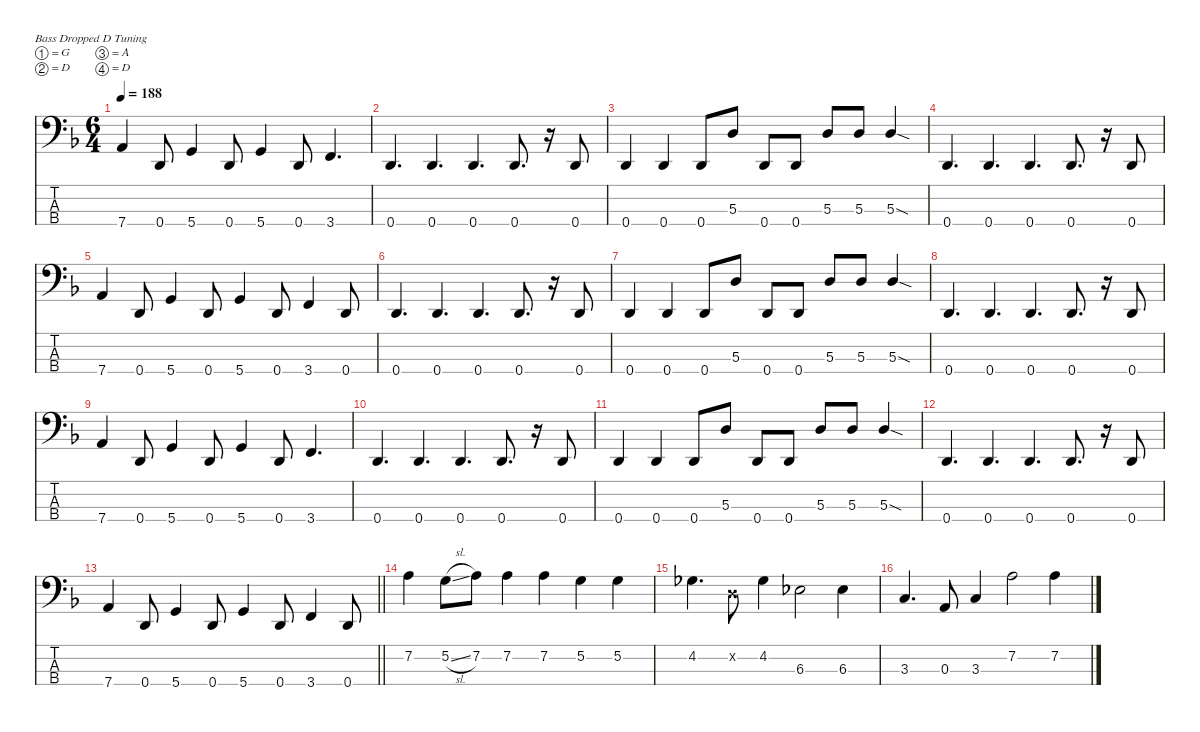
\defaultSystemsLayout 4
\hideDynamics
\bracketExtendMode nobrackets
\singleTrackTrackNamePolicy hidden
\multiTrackTrackNamePolicy hidden
\firstSystemTrackNameMode fullname
\firstSystemTrackNameOrientation horizontal
\otherSystemsTrackNameOrientation horizontal
\track ("Martin Mendez" "el.bs.") {defaultSystemsLayout 4 instrument electricbassfinger}
\staff {score tabs}
\tuning (G2 D2 A1 D1)
\ts (6 4)
\tempo 188
\clef f4
\ks dminor
7.4{acc forcenatural}.4{dy f beam Up} 0.4{acc forcenatural}.8{beam Up} 5.4{acc forcenatural}.4{beam Up} 0.4{acc forcenatural}.8{beam Up} 5.4{acc forcenatural}.4{beam Up} 0.4{acc forcenatural}.8{beam Up} 3.4{acc forcenatural}.4{d beam Up} |
0.4{acc forcenatural}.4{d beam Up} 0.4{acc forcenatural}.4{d beam Up} 0.4{acc forcenatural}.4{d beam Up} 0.4{acc forcenatural}.8{d beam Up} r.16{beam Up} 0.4{acc forcenatural}.8{beam Up} |
0.4{acc forcenatural}.4{beam Up} 0.4{acc forcenatural}.4{beam Up} 0.4{acc forcenatural}.8{beam Up} 5.3{acc forcenatural}.8{beam Up} 0.4{acc forcenatural}.8{beam Up} 0.4{acc forcenatural}.8{beam Up} 5.3{acc forcenatural}.8{beam Up} 5.3{acc forcenatural}.8{beam Up} 5.3{sod acc forcenatural}.4{beam Up} |
0.4{acc forcenatural}.4{d beam Up} 0.4{acc forcenatural}.4{d beam Up} 0.4{acc forcenatural}.4{d beam Up} 0.4{acc forcenatural}.8{d beam Up} r.16{beam Up} 0.4{acc forcenatural}.8{beam Up} |
7.4{acc forcenatural}.4{beam Up} 0.4{acc forcenatural}.8{beam Up} 5.4{acc forcenatural}.4{beam Up} 0.4{acc forcenatural}.8{beam Up} 5.4{acc forcenatural}.4{beam Up} 0.4{acc forcenatural}.8{beam Up} 3.4{acc forcenatural}.4{beam Up} 0.4{acc forcenatural}.8{beam Up} |
0.4{acc forcenatural}.4{d beam Up} 0.4{acc forcenatural}.4{d beam Up} 0.4{acc forcenatural}.4{d beam Up} 0.4{acc forcenatural}.8{d beam Up} r.16{beam Up} 0.4{acc forcenatural}.8{beam Up} |
0.4{acc forcenatural}.4{beam Up} 0.4{acc forcenatural}.4{beam Up} 0.4{acc forcenatural}.8{beam Up} 5.3{acc forcenatural}.8{beam Up} 0.4{acc forcenatural}.8{beam Up} 0.4{acc forcenatural}.8{beam Up} 5.3{acc forcenatural}.8{beam Up} 5.3{acc forcenatural}.8{beam Up} 5.3{sod acc forcenatural}.4{beam Up} |
0.4{acc forcenatural}.4{d beam Up} 0.4{acc forcenatural}.4{d beam Up} 0.4{acc forcenatural}.4{d beam Up} 0.4{acc forcenatural}.8{d beam Up} r.16{beam Up} 0.4{acc forcenatural}.8{beam Up} |
7.4{acc forcenatural}.4{beam Up} 0.4{acc forcenatural}.8{beam Up} 5.4{acc forcenatural}.4{beam Up} 0.4{acc forcenatural}.8{beam Up} 5.4{acc forcenatural}.4{beam Up} 0.4{acc forcenatural}.8{beam Up} 3.4{acc forcenatural}.4{d beam Up} |
0.4{acc forcenatural}.4{d beam Up} 0.4{acc forcenatural}.4{d beam Up} 0.4{acc forcenatural}.4{d beam Up} 0.4{acc forcenatural}.8{d beam Up} r.16{beam Up} 0.4{acc forcenatural}.8{beam Up} |
0.4{acc forcenatural}.4{beam Up} 0.4{acc forcenatural}.4{beam Up} 0.4{acc forcenatural}.8{beam Up} 5.3{acc forcenatural}.8{beam Up} 0.4{acc forcenatural}.8{beam Up} 0.4{acc forcenatural}.8{beam Up} 5.3{acc forcenatural}.8{beam Up} 5.3{acc forcenatural}.8{beam Up} 5.3{sod acc forcenatural}.4{beam Up} |
0.4{acc forcenatural}.4{d beam Up} 0.4{acc forcenatural}.4{d beam Up} 0.4{acc forcenatural}.4{d beam Up} 0.4{acc forcenatural}.8{d beam Up} r.16{beam Up} 0.4{acc forcenatural}.8{beam Up} |
\barLineRight lightlight
7.4{acc forcenatural}.4{beam Up} 0.4{acc forcenatural}.8{beam Up} 5.4{acc forcenatural}.4{beam Up} 0.4{acc forcenatural}.8{beam Up} 5.4{acc forcenatural}.4{beam Up} 0.4{acc forcenatural}.8{beam Up} 3.4{acc forcenatural}.4{beam Up} 0.4{acc forcenatural}.8{beam Up} |
7.2{acc forcenatural}.4{beam Down} 5.2{sl acc forcenatural}.8{beam Down} 7.2{acc forcenatural}.8{beam Down} 7.2{acc forcenatural}.4{beam Down} 7.2{acc forcenatural}.4{beam Down} 5.2{acc forcenatural}.4{beam Down} 5.2{acc forcenatural}.4{beam Down} |
4.2{acc b}.4{d beam Down} 0.2{x acc forcenatural}.8{beam Down} 4.2{acc b}.4{beam Down} 6.3{acc b}.2{beam Down} 6.3{acc b}.4{beam Down} |
3.3{acc forcenatural}.4{d beam Up} 0.3{acc forcenatural}.8{beam Up} 3.3{acc forcenatural}.4{beam Up} 7.2{acc forcenatural}.2{beam Down} 7.2{acc forcenatural}.4{beam Down}
